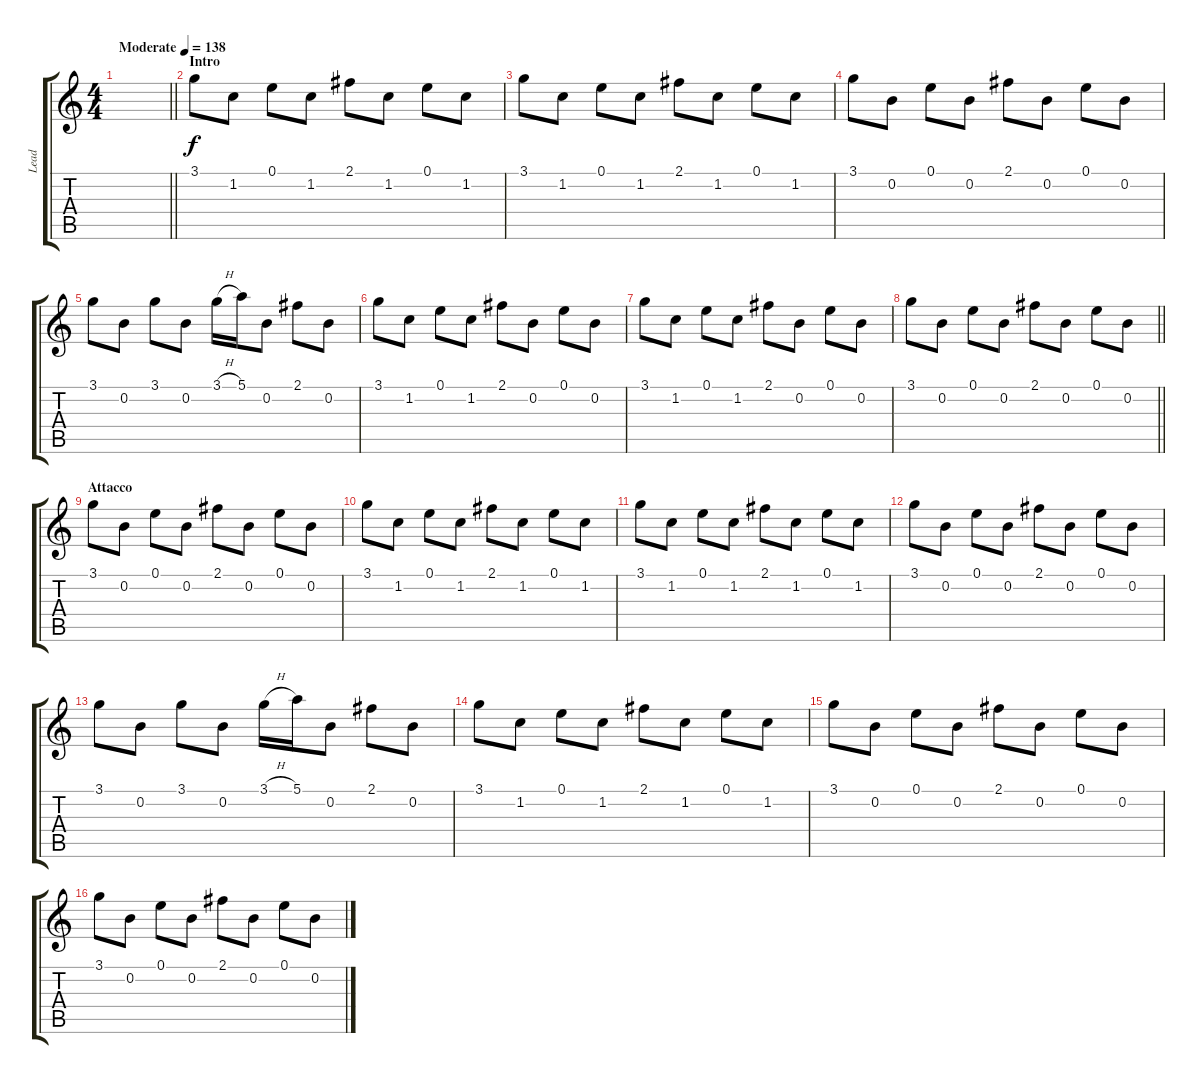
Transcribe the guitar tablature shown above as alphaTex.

\track ("Lead" "Lead") {instrument distortionguitar}
\staff {score tabs}
\tuning (E4 B3 G3 D3 A2 E2) {hide}
\ts (4 4)
\tempo (138 "Moderate")
\clef g2
\barLineRight lightlight
\ks c
|
\section ("" "Intro")
3.1.8 1.2.8 0.1.8 1.2.8 2.1.8 1.2.8 0.1.8 1.2.8 |
3.1.8 1.2.8 0.1.8 1.2.8 2.1.8 1.2.8 0.1.8 1.2.8 |
3.1.8 0.2.8 0.1.8 0.2.8 2.1.8 0.2.8 0.1.8 0.2.8 |
3.1.8 0.2.8 3.1.8 0.2.8 3.1{h}.16 5.1.16 0.2.8 2.1.8 0.2.8 |
3.1.8 1.2.8 0.1.8 1.2.8 2.1.8 0.2.8 0.1.8 0.2.8 |
3.1.8 1.2.8 0.1.8 1.2.8 2.1.8 0.2.8 0.1.8 0.2.8 |
\barLineRight lightlight
3.1.8 0.2.8 0.1.8 0.2.8 2.1.8 0.2.8 0.1.8 0.2.8 |
\section ("" "Attacco")
3.1.8 0.2.8 0.1.8 0.2.8 2.1.8 0.2.8 0.1.8 0.2.8 |
3.1.8 1.2.8 0.1.8 1.2.8 2.1.8 1.2.8 0.1.8 1.2.8 |
3.1.8 1.2.8 0.1.8 1.2.8 2.1.8 1.2.8 0.1.8 1.2.8 |
3.1.8 0.2.8 0.1.8 0.2.8 2.1.8 0.2.8 0.1.8 0.2.8 |
3.1.8 0.2.8 3.1.8 0.2.8 3.1{h}.16 5.1.16 0.2.8 2.1.8 0.2.8 |
3.1.8 1.2.8 0.1.8 1.2.8 2.1.8 1.2.8 0.1.8 1.2.8 |
3.1.8 0.2.8 0.1.8 0.2.8 2.1.8 0.2.8 0.1.8 0.2.8 |
3.1.8 0.2.8 0.1.8 0.2.8 2.1.8 0.2.8 0.1.8 0.2.8
